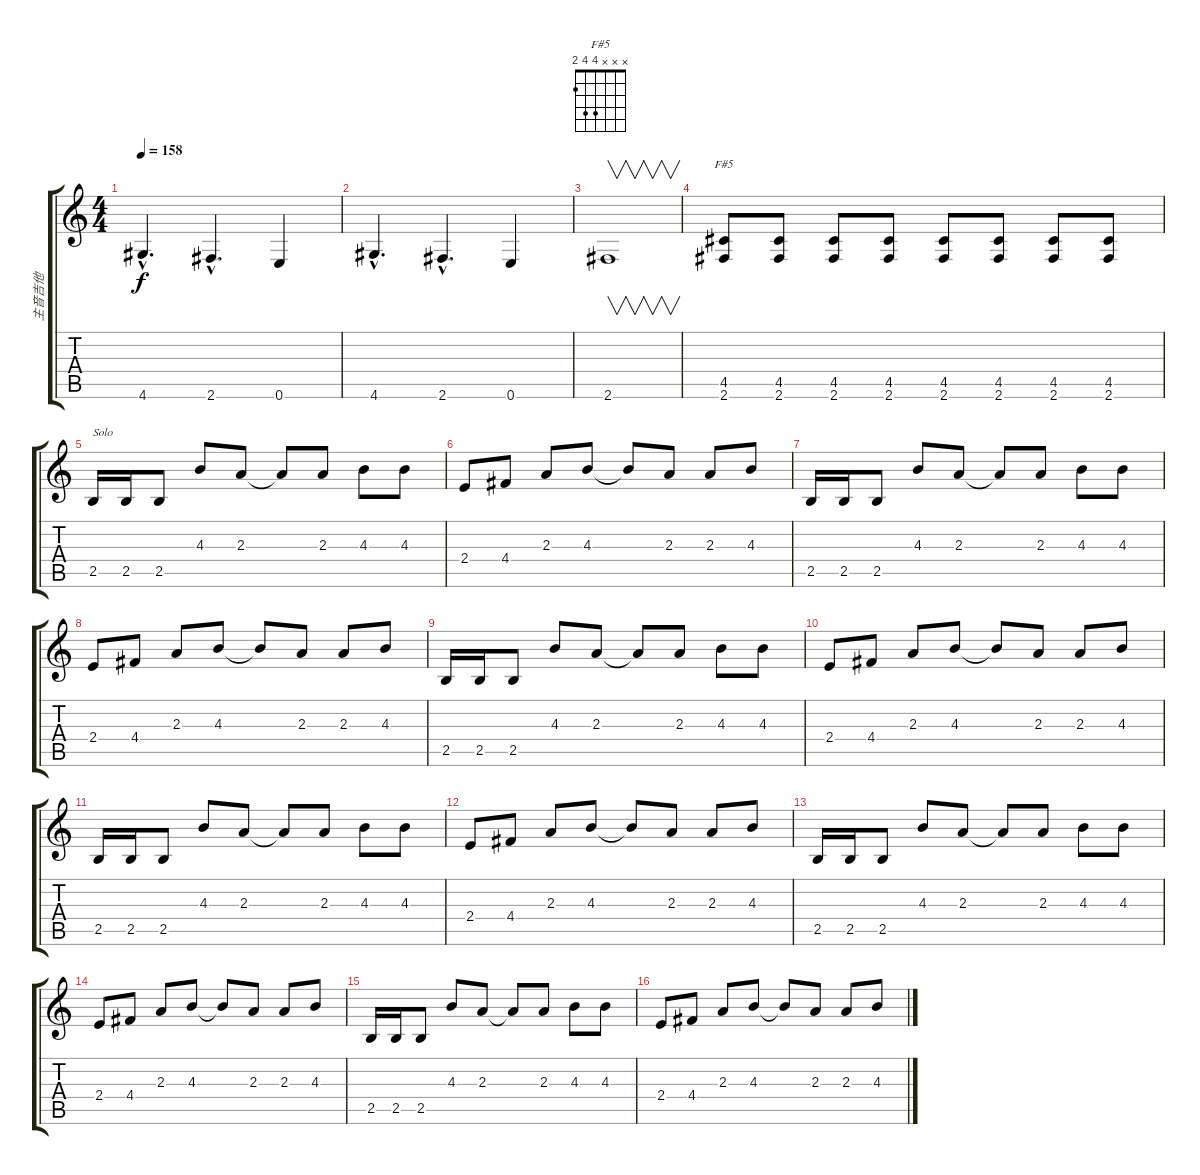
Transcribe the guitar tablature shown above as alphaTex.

\track ("主音吉他" "主音吉他") {instrument distortionguitar}
\staff {score tabs}
\tuning (E4 B3 G3 D3 A2 E2) {hide}
\chord ("F#5" x x x 4 4 2)
\ts (4 4)
\tempo 158
\clef g2
\ks c
4.6{hac}.4{d dy f} 2.6{hac}.4{d} 0.6.4 |
4.6{hac}.4{d} 2.6{hac}.4{d} 0.6.4 |
2.6.1{v} |
(4.5 2.6).8{ch "F#5"} (4.5 2.6).8 (4.5 2.6).8 (4.5 2.6).8 (4.5 2.6).8 (4.5 2.6).8 (4.5 2.6).8 (4.5 2.6).8 |
2.5.16{txt "Solo"} 2.5.16 2.5.8 4.3.8 2.3.8 2.3{t}.8 2.3.8 4.3.8 4.3.8 |
2.4.8 4.4.8 2.3.8 4.3.8 4.3{t}.8 2.3.8 2.3.8 4.3.8 |
2.5.16 2.5.16 2.5.8 4.3.8 2.3.8 2.3{t}.8 2.3.8 4.3.8 4.3.8 |
2.4.8 4.4.8 2.3.8 4.3.8 4.3{t}.8 2.3.8 2.3.8 4.3.8 |
2.5.16 2.5.16 2.5.8 4.3.8 2.3.8 2.3{t}.8 2.3.8 4.3.8 4.3.8 |
2.4.8 4.4.8 2.3.8 4.3.8 4.3{t}.8 2.3.8 2.3.8 4.3.8 |
2.5.16 2.5.16 2.5.8 4.3.8 2.3.8 2.3{t}.8 2.3.8 4.3.8 4.3.8 |
2.4.8 4.4.8 2.3.8 4.3.8 4.3{t}.8 2.3.8 2.3.8 4.3.8 |
2.5.16 2.5.16 2.5.8 4.3.8 2.3.8 2.3{t}.8 2.3.8 4.3.8 4.3.8 |
2.4.8 4.4.8 2.3.8 4.3.8 4.3{t}.8 2.3.8 2.3.8 4.3.8 |
2.5.16 2.5.16 2.5.8 4.3.8 2.3.8 2.3{t}.8 2.3.8 4.3.8 4.3.8 |
2.4.8 4.4.8 2.3.8 4.3.8 4.3{t}.8 2.3.8 2.3.8 4.3.8
